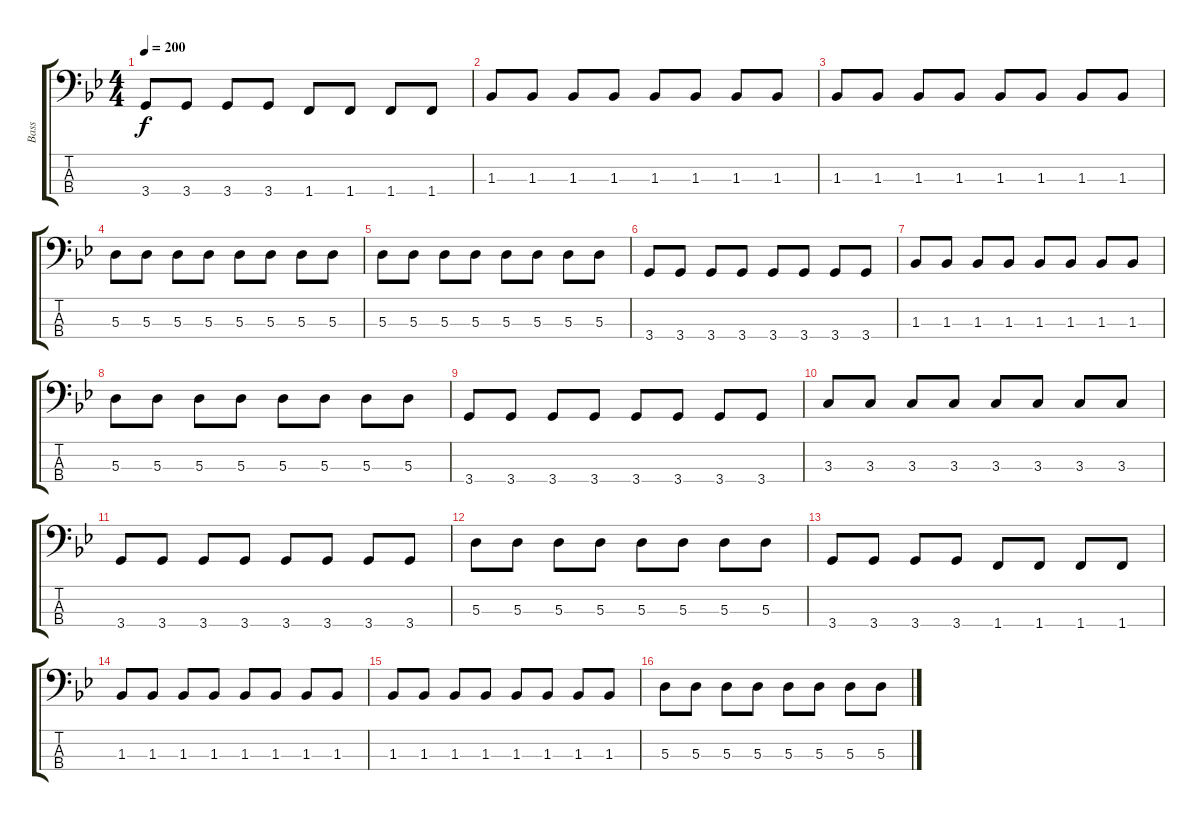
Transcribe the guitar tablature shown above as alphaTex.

\track ("Bass" "Bass") {instrument electricbassfinger}
\staff {score tabs}
\tuning (G2 D2 A1 E1) {hide}
\ts (4 4)
\tempo 200
\clef f4
\ks bb
3.4.8{dy f} 3.4.8 3.4.8 3.4.8 1.4.8 1.4.8 1.4.8 1.4.8 |
1.3.8 1.3.8 1.3.8 1.3.8 1.3.8 1.3.8 1.3.8 1.3.8 |
1.3.8 1.3.8 1.3.8 1.3.8 1.3.8 1.3.8 1.3.8 1.3.8 |
5.3.8 5.3.8 5.3.8 5.3.8 5.3.8 5.3.8 5.3.8 5.3.8 |
5.3.8 5.3.8 5.3.8 5.3.8 5.3.8 5.3.8 5.3.8 5.3.8 |
3.4.8 3.4.8 3.4.8 3.4.8 3.4.8 3.4.8 3.4.8 3.4.8 |
1.3.8 1.3.8 1.3.8 1.3.8 1.3.8 1.3.8 1.3.8 1.3.8 |
5.3.8 5.3.8 5.3.8 5.3.8 5.3.8 5.3.8 5.3.8 5.3.8 |
3.4.8 3.4.8 3.4.8 3.4.8 3.4.8 3.4.8 3.4.8 3.4.8 |
3.3.8 3.3.8 3.3.8 3.3.8 3.3.8 3.3.8 3.3.8 3.3.8 |
3.4.8 3.4.8 3.4.8 3.4.8 3.4.8 3.4.8 3.4.8 3.4.8 |
5.3.8 5.3.8 5.3.8 5.3.8 5.3.8 5.3.8 5.3.8 5.3.8 |
3.4.8 3.4.8 3.4.8 3.4.8 1.4.8 1.4.8 1.4.8 1.4.8 |
1.3.8 1.3.8 1.3.8 1.3.8 1.3.8 1.3.8 1.3.8 1.3.8 |
1.3.8 1.3.8 1.3.8 1.3.8 1.3.8 1.3.8 1.3.8 1.3.8 |
5.3.8 5.3.8 5.3.8 5.3.8 5.3.8 5.3.8 5.3.8 5.3.8
